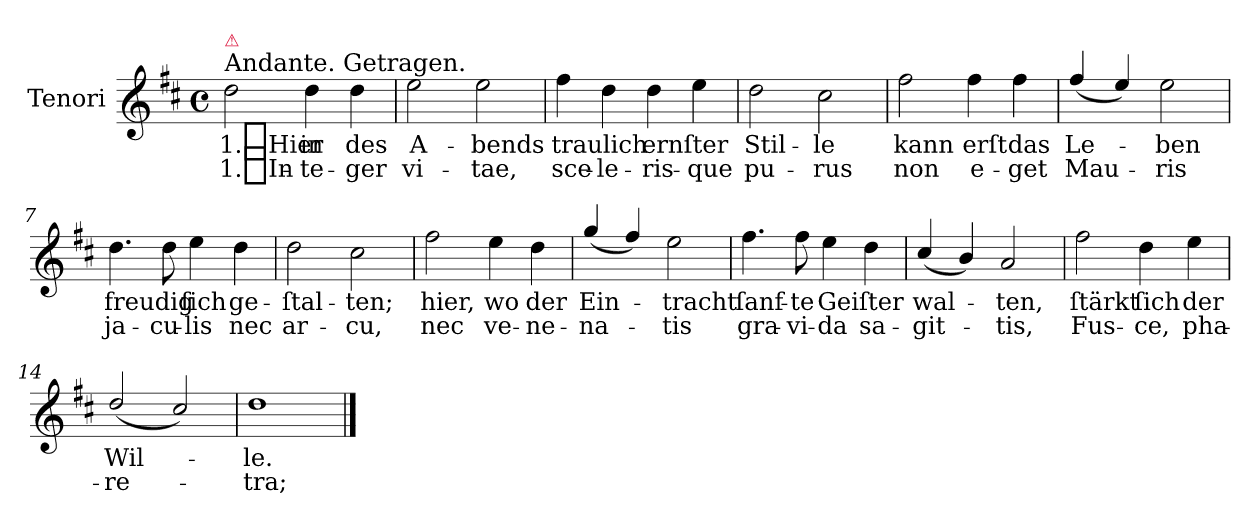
**kern	**text	**text
*part1	*part1	*part1
*staff1	*staff1	*staff1
*I"Tenori	*	*
*clefG2	*	*
*k[f#c#]	*	*
*D:	*	*
*M4/4	*	*
*met(c)	*	*
=1	=1	=1
!LO:TX:a:t=Andante. Getragen.	!	!
!LO:TX:a:color=crimson:t=⚠	!	!
2dd	1._Hier	1._In-
4dd	in	-te-
4dd	des	-ger
=2	=2	=2
2ee	A-	vi-
2ee	-bends	-tae,
=3	=3	=3
4ff#	traulich	sce-
4dd	.	-le-
4dd	ernſter	-ris-
4ee	.	-que
=4	=4	=4
2dd	Stil-	pu-
2cc#	-le	-rus
=5	=5	=5
2ff#	kann	non
4ff#	erſt	e-
4ff#	das	-get
=6	=6	=6
(>4ff#/	Le-	Mau-
4ee/)	.	.
2ee	-ben	-ris
=7	=7	=7
4.dd	freudig	ja-
8dd	.	-cu-
4ee	ſich	-lis
4dd	ge-	nec
=8	=8	=8
2dd	-ſtal-	ar-
2cc#	-ten;	-cu,
=9	=9	=9
2ff#	hier,	nec
4ee	wo	ve-
4dd	der	-ne-
=10	=10	=10
(>4gg/	Ein-	-na-
4ff#/)	.	.
2ee	-tracht	-tis
=11	=11	=11
4.ff#	ſanf-	gra-
8ff#	-te	-vi-
4ee	Geiſter	-da
4dd	.	sa-
=12	=12	=12
(>4cc#/	wal-	-git-
4b/)	.	.
2a	-ten,	-tis,
=13	=13	=13
2ff#	ſtärkt	Fus-
4dd	ſich	-ce,
4ee	der	pha-
=14	=14	=14
(>2dd/	Wil-	-re-
2cc#/)	.	.
=15	=15	=15
1dd	-le.	-tra;
==	==	==
*-	*-	*-
